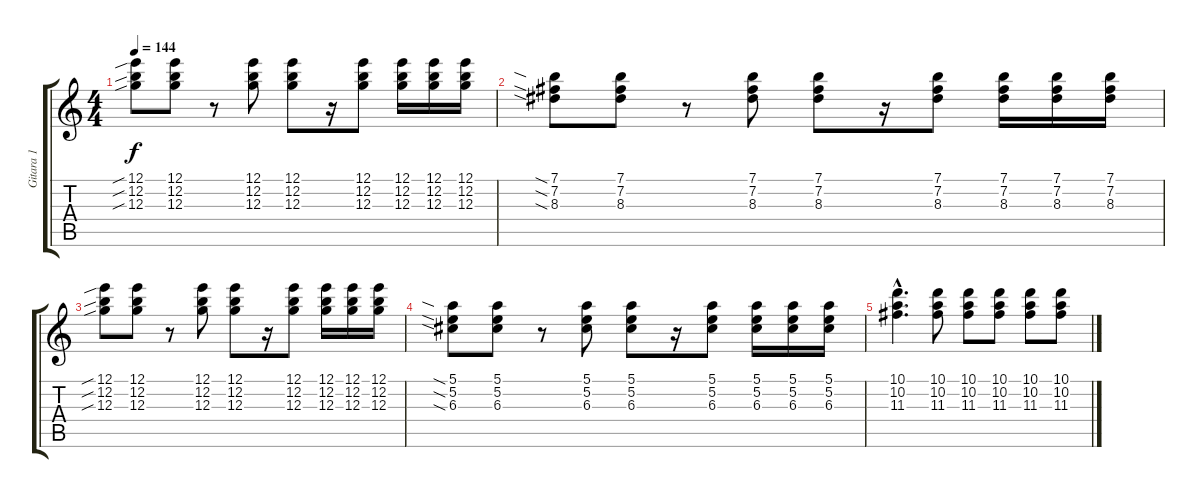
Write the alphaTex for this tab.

\track ("Gitara 1" "Gitara 1") {instrument banjo}
\staff {score tabs}
\tuning (E4 B3 G3 D3 A2 E2) {hide}
\displaytranspose 12
\ts (4 4)
\tempo 144
\clef g2
\ks c
(12.1{sib} 12.2{sib} 12.3{sib}).8{dy f} (12.1 12.2 12.3).8 r.8 (12.1 12.2 12.3).8 (12.1 12.2 12.3).8 r.16 (12.1 12.2 12.3).8 (12.1 12.2 12.3).16 (12.1 12.2 12.3).16 (12.1 12.2 12.3).16 |
(7.1{sia} 7.2{sia} 8.3{sia}).8 (7.1 7.2 8.3).8 r.8 (7.1 7.2 8.3).8 (7.1 7.2 8.3).8 r.16 (7.1 7.2 8.3).8 (7.1 7.2 8.3).16 (7.1 7.2 8.3).16 (7.1 7.2 8.3).16 |
(12.1{sib} 12.2{sib} 12.3{sib}).8 (12.1 12.2 12.3).8 r.8 (12.1 12.2 12.3).8 (12.1 12.2 12.3).8 r.16 (12.1 12.2 12.3).8 (12.1 12.2 12.3).16 (12.1 12.2 12.3).16 (12.1 12.2 12.3).16 |
(5.1{sia} 5.2{sia} 6.3{sia}).8 (5.1 5.2 6.3).8 r.8 (5.1 5.2 6.3).8 (5.1 5.2 6.3).8 r.16 (5.1 5.2 6.3).8 (5.1 5.2 6.3).16 (5.1 5.2 6.3).16 (5.1 5.2 6.3).16 |
(10.1{hac} 10.2{hac} 11.3{hac}).4{d} (10.1 10.2 11.3).8 (10.1 10.2 11.3).8 (10.1 10.2 11.3).8 (10.1 10.2 11.3).8 (10.1 10.2 11.3).8
